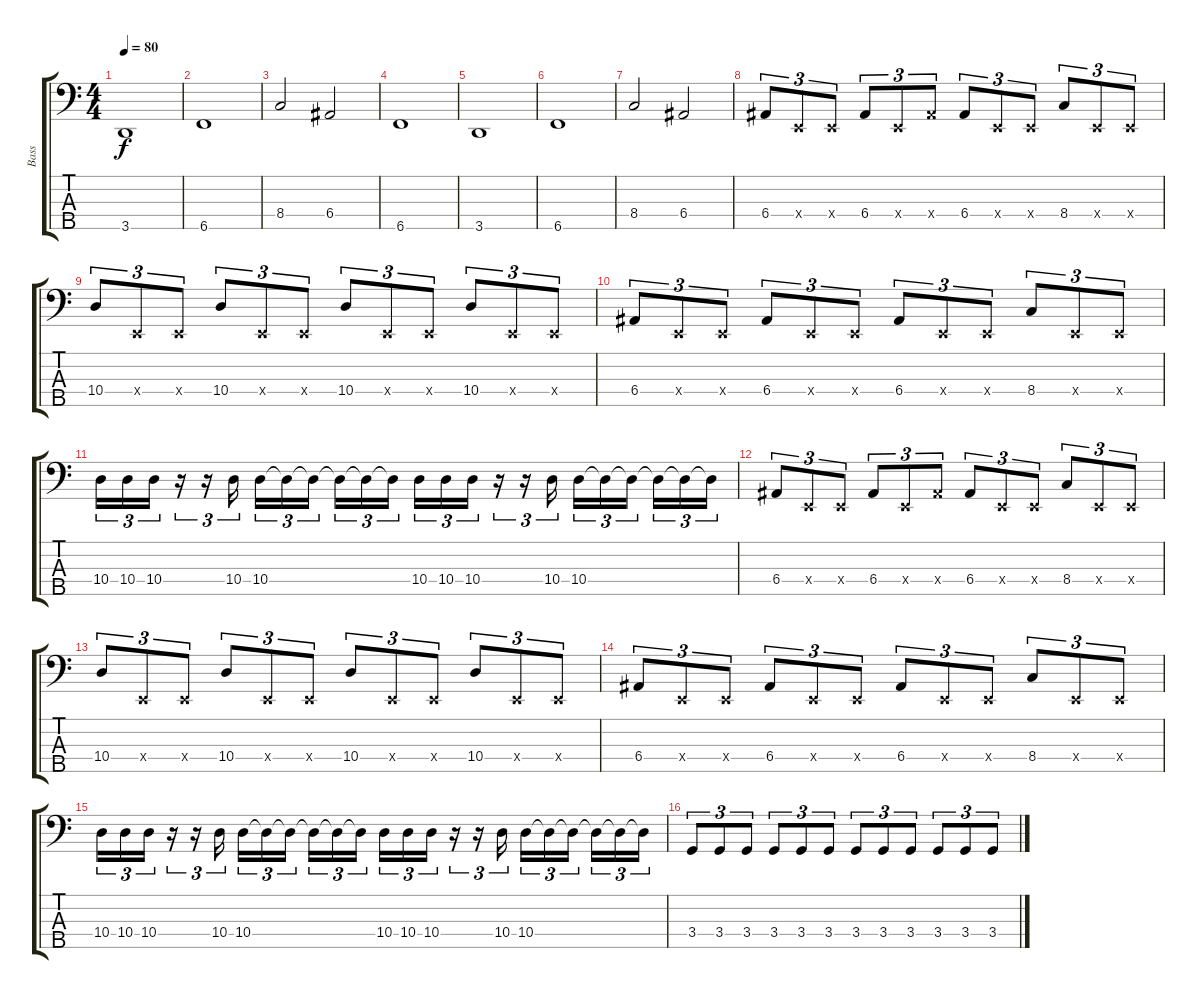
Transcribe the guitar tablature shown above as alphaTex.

\track ("Bass" "Bass") {instrument electricbasspick}
\staff {score tabs}
\tuning (G2 D2 A1 E1 B0) {hide}
\ts (4 4)
\tempo 80
\clef f4
\ks c
3.5.1{dy f} |
6.5.1 |
8.4.2 6.4.2 |
6.5.1 |
3.5.1 |
6.5.1 |
8.4.2 6.4.2 |
6.4.8{tu (3 2)} 0.4{x}.8{tu (3 2)} 0.4{x}.8{tu (3 2)} 6.4.8{tu (3 2)} 0.4{x}.8{tu (3 2)} 6.4{x}.8{tu (3 2)} 6.4.8{tu (3 2)} 0.4{x}.8{tu (3 2)} 0.4{x}.8{tu (3 2)} 8.4.8{tu (3 2)} 0.4{x}.8{tu (3 2)} 0.4{x}.8{tu (3 2)} |
10.4.8{tu (3 2)} 0.4{x}.8{tu (3 2)} 0.4{x}.8{tu (3 2)} 10.4.8{tu (3 2)} 0.4{x}.8{tu (3 2)} 0.4{x}.8{tu (3 2)} 10.4.8{tu (3 2)} 0.4{x}.8{tu (3 2)} 0.4{x}.8{tu (3 2)} 10.4.8{tu (3 2)} 0.4{x}.8{tu (3 2)} 0.4{x}.8{tu (3 2)} |
6.4.8{tu (3 2)} 0.4{x}.8{tu (3 2)} 0.4{x}.8{tu (3 2)} 6.4.8{tu (3 2)} 0.4{x}.8{tu (3 2)} 0.4{x}.8{tu (3 2)} 6.4.8{tu (3 2)} 0.4{x}.8{tu (3 2)} 0.4{x}.8{tu (3 2)} 8.4.8{tu (3 2)} 0.4{x}.8{tu (3 2)} 0.4{x}.8{tu (3 2)} |
10.4.16{tu (3 2)} 10.4.16{tu (3 2)} 10.4.16{tu (3 2)} r.16{tu (3 2)} r.16{tu (3 2)} 10.4.16{tu (3 2)} 10.4.16{tu (3 2)} 10.4{t}.16{tu (3 2)} 10.4{t}.16{tu (3 2)} 10.4{t}.16{tu (3 2)} 10.4{t}.16{tu (3 2)} 10.4{t}.16{tu (3 2)} 10.4.16{tu (3 2)} 10.4.16{tu (3 2)} 10.4.16{tu (3 2)} r.16{tu (3 2)} r.16{tu (3 2)} 10.4.16{tu (3 2)} 10.4.16{tu (3 2)} 10.4{t}.16{tu (3 2)} 10.4{t}.16{tu (3 2)} 10.4{t}.16{tu (3 2)} 10.4{t}.16{tu (3 2)} 10.4{t}.16{tu (3 2)} |
6.4.8{tu (3 2)} 0.4{x}.8{tu (3 2)} 0.4{x}.8{tu (3 2)} 6.4.8{tu (3 2)} 0.4{x}.8{tu (3 2)} 6.4{x}.8{tu (3 2)} 6.4.8{tu (3 2)} 0.4{x}.8{tu (3 2)} 0.4{x}.8{tu (3 2)} 8.4.8{tu (3 2)} 0.4{x}.8{tu (3 2)} 0.4{x}.8{tu (3 2)} |
10.4.8{tu (3 2)} 0.4{x}.8{tu (3 2)} 0.4{x}.8{tu (3 2)} 10.4.8{tu (3 2)} 0.4{x}.8{tu (3 2)} 0.4{x}.8{tu (3 2)} 10.4.8{tu (3 2)} 0.4{x}.8{tu (3 2)} 0.4{x}.8{tu (3 2)} 10.4.8{tu (3 2)} 0.4{x}.8{tu (3 2)} 0.4{x}.8{tu (3 2)} |
6.4.8{tu (3 2)} 0.4{x}.8{tu (3 2)} 0.4{x}.8{tu (3 2)} 6.4.8{tu (3 2)} 0.4{x}.8{tu (3 2)} 0.4{x}.8{tu (3 2)} 6.4.8{tu (3 2)} 0.4{x}.8{tu (3 2)} 0.4{x}.8{tu (3 2)} 8.4.8{tu (3 2)} 0.4{x}.8{tu (3 2)} 0.4{x}.8{tu (3 2)} |
10.4.16{tu (3 2)} 10.4.16{tu (3 2)} 10.4.16{tu (3 2)} r.16{tu (3 2)} r.16{tu (3 2)} 10.4.16{tu (3 2)} 10.4.16{tu (3 2)} 10.4{t}.16{tu (3 2)} 10.4{t}.16{tu (3 2)} 10.4{t}.16{tu (3 2)} 10.4{t}.16{tu (3 2)} 10.4{t}.16{tu (3 2)} 10.4.16{tu (3 2)} 10.4.16{tu (3 2)} 10.4.16{tu (3 2)} r.16{tu (3 2)} r.16{tu (3 2)} 10.4.16{tu (3 2)} 10.4.16{tu (3 2)} 10.4{t}.16{tu (3 2)} 10.4{t}.16{tu (3 2)} 10.4{t}.16{tu (3 2)} 10.4{t}.16{tu (3 2)} 10.4{t}.16{tu (3 2)} |
3.4.8{tu (3 2)} 3.4.8{tu (3 2)} 3.4.8{tu (3 2)} 3.4.8{tu (3 2)} 3.4.8{tu (3 2)} 3.4.8{tu (3 2)} 3.4.8{tu (3 2)} 3.4.8{tu (3 2)} 3.4.8{tu (3 2)} 3.4.8{tu (3 2)} 3.4.8{tu (3 2)} 3.4.8{tu (3 2)}
